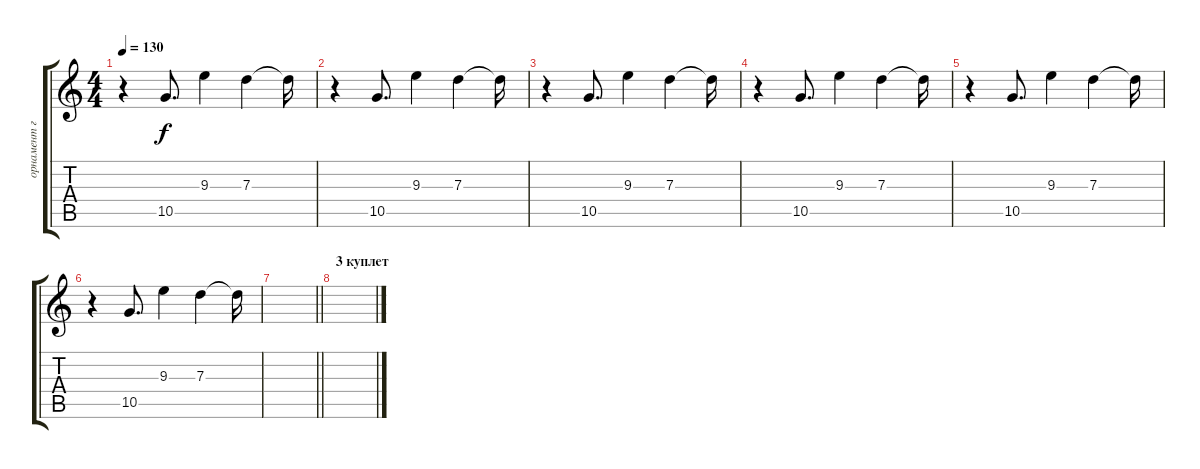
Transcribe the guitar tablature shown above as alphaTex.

\track ("орнамент гитара 3" "орнамент г") {instrument electricguitarmuted}
\staff {score tabs}
\tuning (E4 B3 G3 D3 A2 E2) {hide}
\ts (4 4)
\tempo 130
\clef g2
\ks c
r.4{dy f} 10.5.8{d} 9.3.4 7.3.4 7.3{t}.16 |
r.4 10.5.8{d} 9.3.4 7.3.4 7.3{t}.16 |
r.4 10.5.8{d} 9.3.4 7.3.4 7.3{t}.16 |
r.4 10.5.8{d} 9.3.4 7.3.4 7.3{t}.16 |
r.4 10.5.8{d} 9.3.4 7.3.4 7.3{t}.16 |
r.4 10.5.8{d} 9.3.4 7.3.4 7.3{t}.16 |
\barLineRight lightlight
|
\section ("" "3 куплет")
